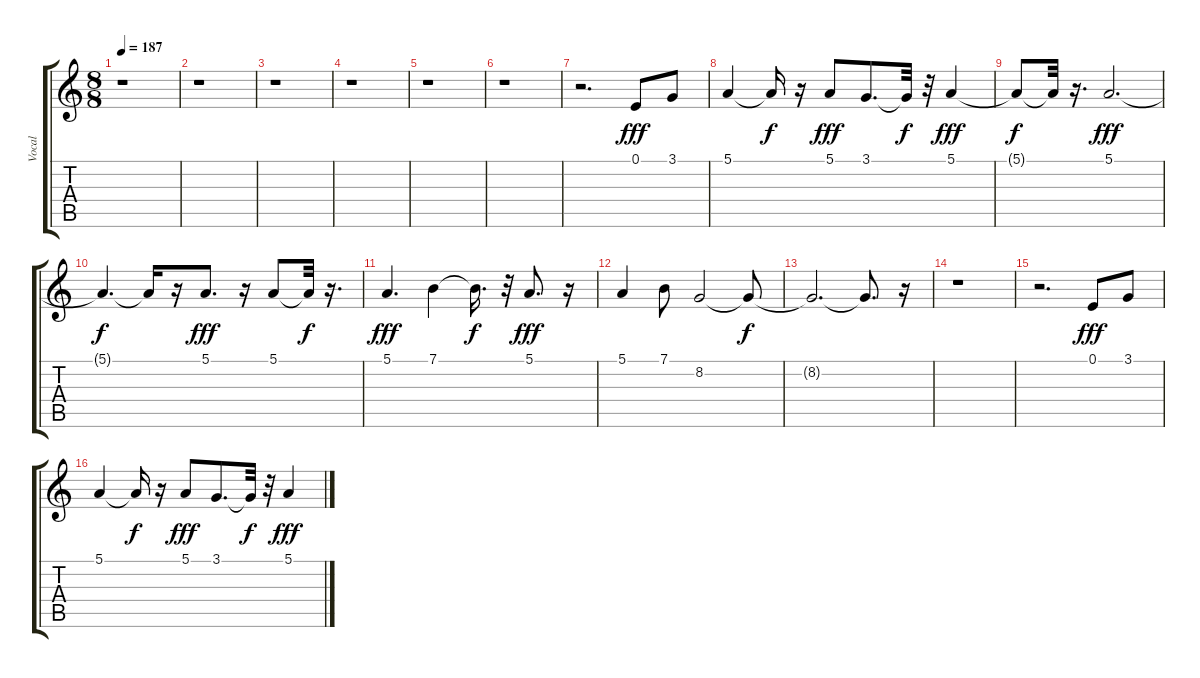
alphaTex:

\track ("Vocal" "Vocal") {instrument fx5brightness}
\staff {score tabs}
\tuning (E4 B3 G3 D3 A2 E2) {hide}
\ts (8 8)
\tempo 187
\clef g2
\ks c
r.1{dy f} |
r.1 |
r.1 |
r.1 |
r.1 |
r.1 |
r.2{d} 0.1.8{dy fff} 3.1.8 |
5.1.4 5.1{t}.16{dy f} r.16 5.1.8{dy fff} 3.1.8{d} 3.1{t}.32{dy f} r.32 5.1.4{dy fff} |
5.1{t}.8{dy f} 5.1{t}.32 r.16{d} 5.1.2{d dy fff} |
5.1{t}.4{d dy f} 5.1{t}.16 r.16 5.1.8{d dy fff} r.16 5.1.8 5.1{t}.32{dy f} r.16{d} |
5.1.4{d dy fff} 7.1.4 7.1{t}.16{d dy f} r.32 5.1.8{d dy fff} r.16 |
5.1.4 7.1.8 8.2.2 8.2{t}.8{dy f} |
8.2{t}.2{d} 8.2{t}.8{d} r.16 |
r.1 |
r.2{d} 0.1.8{dy fff} 3.1.8 |
5.1.4 5.1{t}.16{dy f} r.16 5.1.8{dy fff} 3.1.8{d} 3.1{t}.32{dy f} r.32 5.1.4{dy fff}
